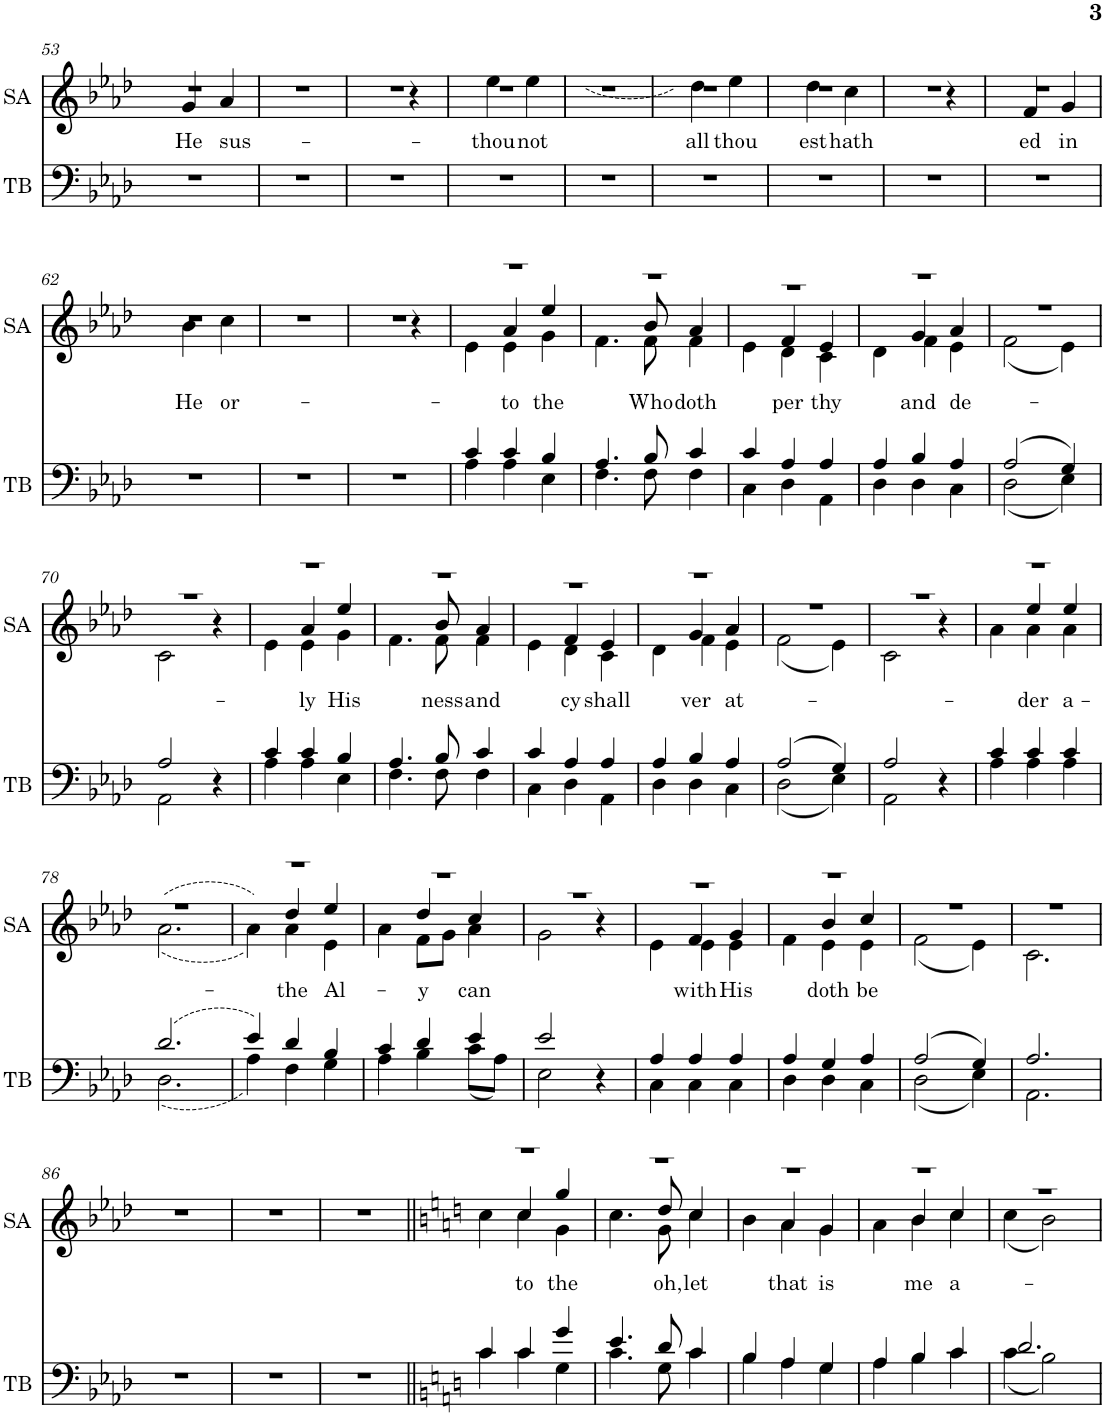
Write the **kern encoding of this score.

**kern	**kern	**text
*part2	*part1	*part1
*staff2	*staff1	*staff1
*I"Tenor &amp; Bass	*I"Soprano &amp; Alto	*
*I'TB	*I'SA	*
!!LO:PB:g=z
*clefF4	*clefG2	*
*k[b-e-a-d-]	*k[b-e-a-d-]	*
*M3/4	*M3/4	*
=53	=53	=53
2.r	2.r	.
!	!	!LO:LY:b
2ryy	4g/	He
!	!	!LO:LY:b
.	4a-/	sus-
=54	=54	=54
2.r	2.r	.
=55	=55	=55
2.r	2.r	.
4ryy	4r	.
=56	=56	=56
2.r	2.r	.
!	!	!LO:LY:b
2ryy	4ee-\	thou
!	!	!LO:LY:b
.	4ee-\	not
=57	=57	=57
2.r	2.r	.
=58	=58	=58
2.r	2.r	.
!	!	!LO:LY:b
2ryy	4dd-\	all
!	!	!LO:LY:b
.	4ee-\	thou
=59	=59	=59
2.r	2.r	.
!	!	!LO:LY:b
2ryy	4dd-\	-est
!	!	!LO:LY:b
.	4cc\	hath
=60	=60	=60
2.r	2.r	.
4ryy	4r	.
=61	=61	=61
2.r	2.r	.
!	!	!LO:LY:b
2ryy	4f/	-ed
!	!	!LO:LY:b
.	4g/	in
!!LO:LB:g=z
=62	=62	=62
2.r	2.r	.
!	!	!LO:LY:b
2ryy	4b-\	He
!	!	!LO:LY:b
.	4cc\	or-
=63	=63	=63
2.r	2.r	.
=64	=64	=64
2.r	2.r	.
4ryy	4r	.
=65	=65	=65
*^	*^	*
4c/	4A-\	2.r	4e-\	.
4c/	4A-\	.	4e-\	.
4B-/	4E-\	.	4g\	.
!	!	!	!	!LO:LY:b
2ryy	2ryy	4a-/	2ryy	to
!	!	!	!	!LO:LY:b
.	.	4ee-/	.	the
=66	=66	=66	=66	=66
4.A-/	4.F\	2.r	4.f\	.
8B-/	8F\	.	8f\	.
4c/	4F\	.	4f\	.
!	!	!	!	!LO:LY:b
4.ryy	4.ryy	8b-/	4.ryy	Who
!	!	!	!	!LO:LY:b
.	.	4a-/	.	doth
=67	=67	=67	=67	=67
4c/	4C\	2.r	4e-\	.
4A-/	4D-\	.	4d-\	.
4A-/	4AA-\	.	4c\	.
!	!	!	!	!LO:LY:b
2ryy	2ryy	4f/	2ryy	-per
!	!	!	!	!LO:LY:b
.	.	4e-/	.	thy
=68	=68	=68	=68	=68
4A-/	4D-\	2.r	4d-\	.
4B-/	4D-\	.	4f\	.
4A-/	4C\	.	4e-\	.
!	!	!	!	!LO:LY:b
2ryy	2ryy	4g/	2ryy	and
!	!	!	!	!LO:LY:b
.	.	4a-/	.	de-
=69	=69	=69	=69	=69
(2A-/	(2D-\	2.r	(2f\	.
4G/)	4E-\)	.	4e-\)	.
!!LO:LB:g=z	!!
=70	=70	=70	=70	=70
2A-/	2AA-\	2.r	2c\	.
4r	4ryy	.	4ryy	.
4ryy	4ryy	4r	4ryy	.
=71	=71	=71	=71	=71
4c/	4A-\	2.r	4e-\	.
4c/	4A-\	.	4e-\	.
4B-/	4E-\	.	4g\	.
!	!	!	!	!LO:LY:b
2ryy	2ryy	4a-/	2ryy	-ly
!	!	!	!	!LO:LY:b
.	.	4ee-/	.	His
=72	=72	=72	=72	=72
4.A-/	4.F\	2.r	4.f\	.
8B-/	8F\	.	8f\	.
4c/	4F\	.	4f\	.
!	!	!	!	!LO:LY:b
4.ryy	4.ryy	8b-/	4.ryy	-ness
!	!	!	!	!LO:LY:b
.	.	4a-/	.	and
=73	=73	=73	=73	=73
4c/	4C\	2.r	4e-\	.
4A-/	4D-\	.	4d-\	.
4A-/	4AA-\	.	4c\	.
!	!	!	!	!LO:LY:b
2ryy	2ryy	4f/	2ryy	-cy
!	!	!	!	!LO:LY:b
.	.	4e-/	.	shall
=74	=74	=74	=74	=74
4A-/	4D-\	2.r	4d-\	.
4B-/	4D-\	.	4f\	.
4A-/	4C\	.	4e-\	.
!	!	!	!	!LO:LY:b
2ryy	2ryy	4g/	2ryy	-ver
!	!	!	!	!LO:LY:b
.	.	4a-/	.	at-
=75	=75	=75	=75	=75
(2A-/	(2D-\	2.r	(2f\	.
4G/)	4E-\)	.	4e-\)	.
=76	=76	=76	=76	=76
2A-/	2AA-\	2.r	2c\	.
4r	4ryy	.	4ryy	.
4ryy	4ryy	4r	4ryy	.
=77	=77	=77	=77	=77
4c/	4A-\	2.r	4a-\	.
4c/	4A-\	.	4a-\	.
4c/	4A-\	.	4a-\	.
!	!	!	!	!LO:LY:b
2ryy	2ryy	4ee-/	2ryy	-der
!	!	!	!	!LO:LY:b
.	.	4ee-/	.	a-
!!LO:LB:g=z	!!
=78	=78	=78	=78	=78
(2.d-/	(2.D-\	2.r	(2.a-\	.
=79	=79	=79	=79	=79
4e-/)	4A-\)	2.r	4a-\)	.
4d-/	4F\	.	4a-\	.
4B-/	4G\	.	4e-\	.
!	!	!	!	!LO:LY:b
2ryy	2ryy	4dd-/	2ryy	the
!	!	!	!	!LO:LY:b
.	.	4ee-/	.	Al-
=80	=80	=80	=80	=80
4c/	4A-\	2.r	4a-\	.
4d-/	4B-\	.	8f\L	.
.	.	.	8g\J	.
4e-/	(8c\L	.	4a-\	.
.	8A-\J)	.	.	.
!	!	!	!	!LO:LY:b
2ryy	2ryy	4dd-/	2ryy	-y
!	!	!	!	!LO:LY:b
.	.	4cc/	.	can
=81	=81	=81	=81	=81
2e-/	2E-\	2.r	2g\	.
4r	4ryy	.	4ryy	.
4ryy	4ryy	4r	4ryy	.
=82	=82	=82	=82	=82
4A-/	4C\	2.r	4e-\	.
4A-/	4C\	.	4e-\	.
4A-/	4C\	.	4e-\	.
!	!	!	!	!LO:LY:b
2ryy	2ryy	4f/	2ryy	with
!	!	!	!	!LO:LY:b
.	.	4g/	.	His
=83	=83	=83	=83	=83
4A-/	4D-\	2.r	4f\	.
4G/	4D-\	.	4e-\	.
4A-/	4C\	.	4e-\	.
!	!	!	!	!LO:LY:b
2ryy	2ryy	4b-/	2ryy	doth
!	!	!	!	!LO:LY:b
.	.	4cc/	.	be
=84	=84	=84	=84	=84
(2A-/	(2D-\	2.r	(2f\	.
4G/)	4E-\)	.	4e-\)	.
=85	=85	=85	=85	=85
2.A-/	2.AA-\	2.r	2.c\	.
*v	*v	*	*	*
*	*v	*v	*
!!LO:LB:g=z
=86	=86	=86
2.r	2.r	.
=87	=87	=87
2.r	2.r	.
=88	=88	=88
2.r	2.r	.
=89||	=89||	=89||
*k[]	*k[]	*
*^	*^	*
4c/	4c\	2.r	4cc\	.
4c/	4c\	.	4cc\	.
4g/	4G\	.	4g\	.
!	!	!	!	!LO:LY:b
2ryy	2ryy	4cc/	2ryy	to
!	!	!	!	!LO:LY:b
.	.	4gg/	.	the
=90	=90	=90	=90	=90
4.e/	4.c\	2.r	4.cc\	.
8d/	8G\	.	8g\	.
4c/	4c\	.	4cc\	.
!	!	!	!	!LO:LY:b
4.ryy	4.ryy	8dd/	4.ryy	oh,
!	!	!	!	!LO:LY:b
.	.	4cc/	.	let
=91	=91	=91	=91	=91
4B/	4B\	2.r	4b\	.
4A/	4A\	.	4a\	.
4G/	4G\	.	4g\	.
!	!	!	!	!LO:LY:b
2ryy	2ryy	4a/	2ryy	that
!	!	!	!	!LO:LY:b
.	.	4g/	.	is
=92	=92	=92	=92	=92
4A/	4A\	2.r	4a\	.
4B/	4B\	.	4b\	.
4c/	4c\	.	4cc\	.
!	!	!	!	!LO:LY:b
2ryy	2ryy	4b/	2ryy	me
!	!	!	!	!LO:LY:b
.	.	4cc/	.	a-
=93	=93	=93	=93	=93
2.d/	(4c\	2.r	(4cc\	.
.	2B\)	.	2b\)	.
*v	*v	*	*	*
*	*v	*v	*
=	=	=
*-	*-	*-
